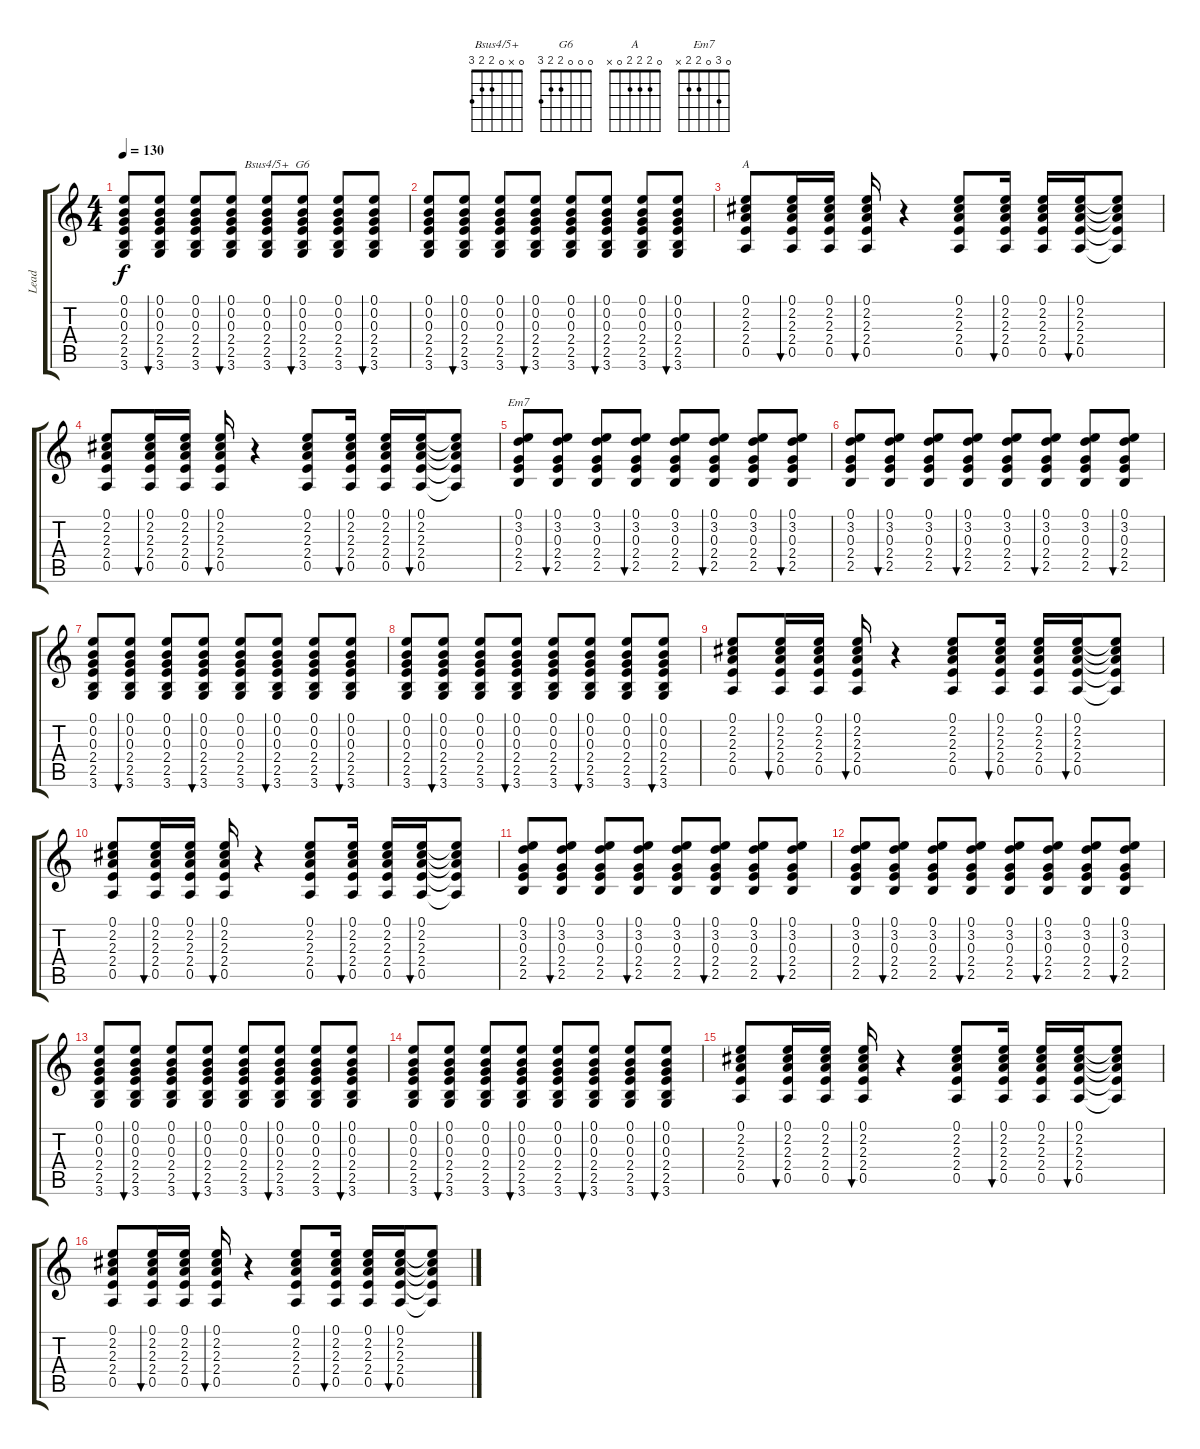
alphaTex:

\track ("Lead" "Lead") {instrument acousticguitarnylon}
\staff {score tabs}
\tuning (E4 B3 G3 D3 A2 E2) {hide}
\chord ("Bsus4/5+" 0 x 0 2 2 3)
\chord ("G6" 0 0 0 2 2 3)
\chord ("A" 0 2 2 2 0 x)
\chord ("Em7" 0 3 0 2 2 x)
\ts (4 4)
\tempo 130
\clef g2
\ks c
(0.1 0.2 0.3 2.4 2.5 3.6).8{dy f} (0.1 0.2 0.3 2.4 2.5 3.6).8{bu 60} (0.1 0.2 0.3 2.4 2.5 3.6).8 (0.1 0.2 0.3 2.4 2.5 3.6).8{bu 60} (0.1 0.2 0.3 2.4 2.5 3.6).8{ch "Bsus4/5+"} (0.1 0.2 0.3 2.4 2.5 3.6).8{bu 60 ch "G6"} (0.1 0.2 0.3 2.4 2.5 3.6).8 (0.1 0.2 0.3 2.4 2.5 3.6).8{bu 60} |
(0.1 0.2 0.3 2.4 2.5 3.6).8 (0.1 0.2 0.3 2.4 2.5 3.6).8{bu 60} (0.1 0.2 0.3 2.4 2.5 3.6).8 (0.1 0.2 0.3 2.4 2.5 3.6).8{bu 60} (0.1 0.2 0.3 2.4 2.5 3.6).8 (0.1 0.2 0.3 2.4 2.5 3.6).8{bu 60} (0.1 0.2 0.3 2.4 2.5 3.6).8 (0.1 0.2 0.3 2.4 2.5 3.6).8{bu 60} |
(0.1 2.2 2.3 2.4 0.5).8{ch "A"} (0.1 2.2 2.3 2.4 0.5).16{bu 60} (0.1 2.2 2.3 2.4 0.5).16 (0.1 2.2 2.3 2.4 0.5).16{bu 60} r.4 (0.1 2.2 2.3 2.4 0.5).8 (0.1 2.2 2.3 2.4 0.5).16{bu 60} (0.1 2.2 2.3 2.4 0.5).16 (0.1 2.2 2.3 2.4 0.5).16{bu 60} (0.1{t} 2.2{t} 2.3{t} 2.4{t} 0.5{t}).8 |
(0.1 2.2 2.3 2.4 0.5).8 (0.1 2.2 2.3 2.4 0.5).16{bu 60} (0.1 2.2 2.3 2.4 0.5).16 (0.1 2.2 2.3 2.4 0.5).16{bu 60} r.4 (0.1 2.2 2.3 2.4 0.5).8 (0.1 2.2 2.3 2.4 0.5).16{bu 60} (0.1 2.2 2.3 2.4 0.5).16 (0.1 2.2 2.3 2.4 0.5).16{bu 60} (0.1{t} 2.2{t} 2.3{t} 2.4{t} 0.5{t}).8 |
(0.1 3.2 0.3 2.4 2.5).8{ch "Em7"} (0.1 3.2 0.3 2.4 2.5).8{bu 60} (0.1 3.2 0.3 2.4 2.5).8 (0.1 3.2 0.3 2.4 2.5).8{bu 60} (0.1 3.2 0.3 2.4 2.5).8 (0.1 3.2 0.3 2.4 2.5).8{bu 60} (0.1 3.2 0.3 2.4 2.5).8 (0.1 3.2 0.3 2.4 2.5).8{bu 60} |
(0.1 3.2 0.3 2.4 2.5).8 (0.1 3.2 0.3 2.4 2.5).8{bu 60} (0.1 3.2 0.3 2.4 2.5).8 (0.1 3.2 0.3 2.4 2.5).8{bu 60} (0.1 3.2 0.3 2.4 2.5).8 (0.1 3.2 0.3 2.4 2.5).8{bu 60} (0.1 3.2 0.3 2.4 2.5).8 (0.1 3.2 0.3 2.4 2.5).8{bu 60} |
(0.1 0.2 0.3 2.4 2.5 3.6).8 (0.1 0.2 0.3 2.4 2.5 3.6).8{bu 60} (0.1 0.2 0.3 2.4 2.5 3.6).8 (0.1 0.2 0.3 2.4 2.5 3.6).8{bu 60} (0.1 0.2 0.3 2.4 2.5 3.6).8 (0.1 0.2 0.3 2.4 2.5 3.6).8{bu 60} (0.1 0.2 0.3 2.4 2.5 3.6).8 (0.1 0.2 0.3 2.4 2.5 3.6).8{bu 60} |
(0.1 0.2 0.3 2.4 2.5 3.6).8 (0.1 0.2 0.3 2.4 2.5 3.6).8{bu 60} (0.1 0.2 0.3 2.4 2.5 3.6).8 (0.1 0.2 0.3 2.4 2.5 3.6).8{bu 60} (0.1 0.2 0.3 2.4 2.5 3.6).8 (0.1 0.2 0.3 2.4 2.5 3.6).8{bu 60} (0.1 0.2 0.3 2.4 2.5 3.6).8 (0.1 0.2 0.3 2.4 2.5 3.6).8{bu 60} |
(0.1 2.2 2.3 2.4 0.5).8 (0.1 2.2 2.3 2.4 0.5).16{bu 60} (0.1 2.2 2.3 2.4 0.5).16 (0.1 2.2 2.3 2.4 0.5).16{bu 60} r.4 (0.1 2.2 2.3 2.4 0.5).8 (0.1 2.2 2.3 2.4 0.5).16{bu 60} (0.1 2.2 2.3 2.4 0.5).16 (0.1 2.2 2.3 2.4 0.5).16{bu 60} (0.1{t} 2.2{t} 2.3{t} 2.4{t} 0.5{t}).8 |
(0.1 2.2 2.3 2.4 0.5).8 (0.1 2.2 2.3 2.4 0.5).16{bu 60} (0.1 2.2 2.3 2.4 0.5).16 (0.1 2.2 2.3 2.4 0.5).16{bu 60} r.4 (0.1 2.2 2.3 2.4 0.5).8 (0.1 2.2 2.3 2.4 0.5).16{bu 60} (0.1 2.2 2.3 2.4 0.5).16 (0.1 2.2 2.3 2.4 0.5).16{bu 60} (0.1{t} 2.2{t} 2.3{t} 2.4{t} 0.5{t}).8 |
(0.1 3.2 0.3 2.4 2.5).8 (0.1 3.2 0.3 2.4 2.5).8{bu 60} (0.1 3.2 0.3 2.4 2.5).8 (0.1 3.2 0.3 2.4 2.5).8{bu 60} (0.1 3.2 0.3 2.4 2.5).8 (0.1 3.2 0.3 2.4 2.5).8{bu 60} (0.1 3.2 0.3 2.4 2.5).8 (0.1 3.2 0.3 2.4 2.5).8{bu 60} |
(0.1 3.2 0.3 2.4 2.5).8 (0.1 3.2 0.3 2.4 2.5).8{bu 60} (0.1 3.2 0.3 2.4 2.5).8 (0.1 3.2 0.3 2.4 2.5).8{bu 60} (0.1 3.2 0.3 2.4 2.5).8 (0.1 3.2 0.3 2.4 2.5).8{bu 60} (0.1 3.2 0.3 2.4 2.5).8 (0.1 3.2 0.3 2.4 2.5).8{bu 60} |
(0.1 0.2 0.3 2.4 2.5 3.6).8 (0.1 0.2 0.3 2.4 2.5 3.6).8{bu 60} (0.1 0.2 0.3 2.4 2.5 3.6).8 (0.1 0.2 0.3 2.4 2.5 3.6).8{bu 60} (0.1 0.2 0.3 2.4 2.5 3.6).8 (0.1 0.2 0.3 2.4 2.5 3.6).8{bu 60} (0.1 0.2 0.3 2.4 2.5 3.6).8 (0.1 0.2 0.3 2.4 2.5 3.6).8{bu 60} |
(0.1 0.2 0.3 2.4 2.5 3.6).8 (0.1 0.2 0.3 2.4 2.5 3.6).8{bu 60} (0.1 0.2 0.3 2.4 2.5 3.6).8 (0.1 0.2 0.3 2.4 2.5 3.6).8{bu 60} (0.1 0.2 0.3 2.4 2.5 3.6).8 (0.1 0.2 0.3 2.4 2.5 3.6).8{bu 60} (0.1 0.2 0.3 2.4 2.5 3.6).8 (0.1 0.2 0.3 2.4 2.5 3.6).8{bu 60} |
(0.1 2.2 2.3 2.4 0.5).8 (0.1 2.2 2.3 2.4 0.5).16{bu 60} (0.1 2.2 2.3 2.4 0.5).16 (0.1 2.2 2.3 2.4 0.5).16{bu 60} r.4 (0.1 2.2 2.3 2.4 0.5).8 (0.1 2.2 2.3 2.4 0.5).16{bu 60} (0.1 2.2 2.3 2.4 0.5).16 (0.1 2.2 2.3 2.4 0.5).16{bu 60} (0.1{t} 2.2{t} 2.3{t} 2.4{t} 0.5{t}).8 |
(0.1 2.2 2.3 2.4 0.5).8 (0.1 2.2 2.3 2.4 0.5).16{bu 60} (0.1 2.2 2.3 2.4 0.5).16 (0.1 2.2 2.3 2.4 0.5).16{bu 60} r.4 (0.1 2.2 2.3 2.4 0.5).8 (0.1 2.2 2.3 2.4 0.5).16{bu 60} (0.1 2.2 2.3 2.4 0.5).16 (0.1 2.2 2.3 2.4 0.5).16{bu 60} (0.1{t} 2.2{t} 2.3{t} 2.4{t} 0.5{t}).8
